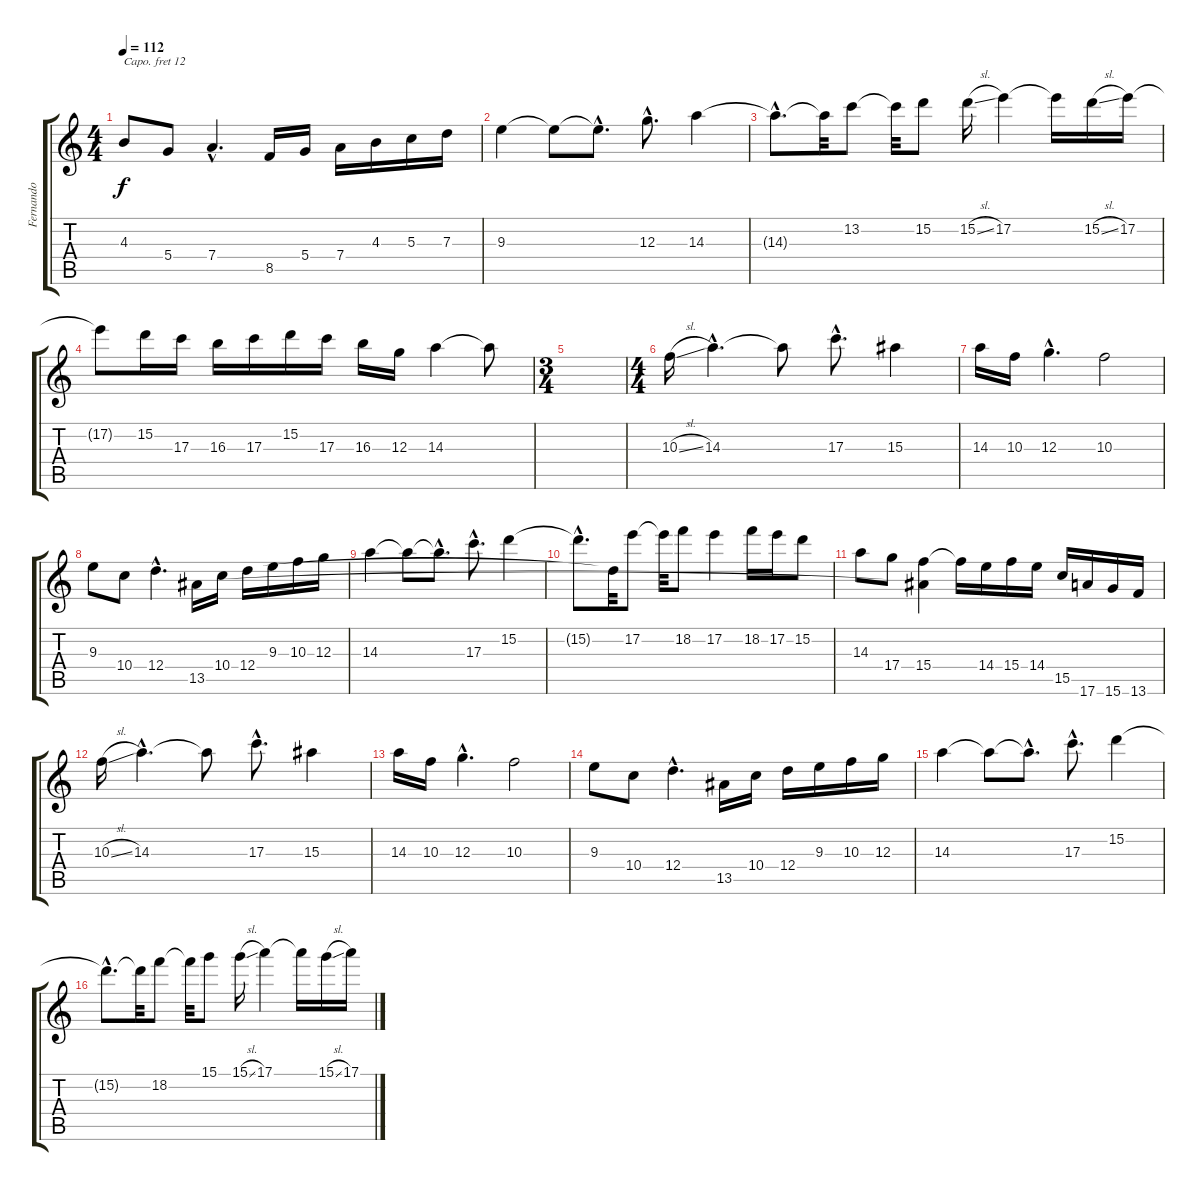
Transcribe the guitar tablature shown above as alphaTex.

\track ("Fernando" "Fernando") {instrument flute}
\staff {score tabs}
\capo 12
\tuning (E4 B3 G3 D3 A2 E2) {hide}
\ts (4 4)
\tempo 112
\clef g2
\ks c
4.3.8{dy f} 5.4.8 7.4{hac}.4{d} 8.5.16 5.4.16 7.4.16 4.3.16 5.3.16 7.3.16 |
9.3.4 9.3{t}.8 9.3{hac t}.8{d} 12.3{hac}.8{d} 14.3.4 |
14.3{hac t}.8{d} 14.3{t}.32 13.2.8 13.2{t}.32 15.2.8 15.2{sl}.16 17.2.4 17.2{t}.16 15.2{sl}.16 17.2.16 |
17.2{t}.8 15.2.16 17.3.16 16.3.16 17.3.16 15.2.16 17.3.16 16.3.16 12.3.16 14.3.4 14.3{t}.8 |
\ts (3 4)
|
\ts (4 4)
10.3{sl}.16 14.3{hac}.4{d} 14.3{t}.8 17.3{hac}.8{d} 15.3.4 |
14.3.16 10.3.16 12.3{hac}.4{d} 10.3.2 |
9.3.8 10.4.8 12.4{hac}.4{d} 13.5.16 10.4.16 12.4.16 9.3.16 10.3.16 12.3.16 |
14.3.4 14.3{t}.8 14.3{hac t}.8{d} 17.3{hac}.8{d} 15.2.4 |
15.2{hac t}.8{d} 12.4{t}.32 17.2.8 17.2{t}.32 18.2.8 17.2.4 18.2.16 17.2.16 15.2.8 |
14.3.8 17.4.8 (15.4 13.5{t}).4 15.4{t}.16 14.4.16 15.4.16 14.4.16 15.5.16 17.6.16 15.6.16 13.6.16 |
10.3{sl}.16 14.3{hac}.4{d} 14.3{t}.8 17.3{hac}.8{d} 15.3.4 |
14.3.16 10.3.16 12.3{hac}.4{d} 10.3.2 |
9.3.8 10.4.8 12.4{hac}.4{d} 13.5.16 10.4.16 12.4.16 9.3.16 10.3.16 12.3.16 |
14.3.4 14.3{t}.8 14.3{hac t}.8{d} 17.3{hac}.8{d} 15.2.4 |
15.2{hac t}.8{d} 15.2{t}.32 18.2.8 18.2{t}.32 15.1.8 15.1{sl}.16 17.1.4 17.1{t}.16 15.1{sl}.16 17.1.16
